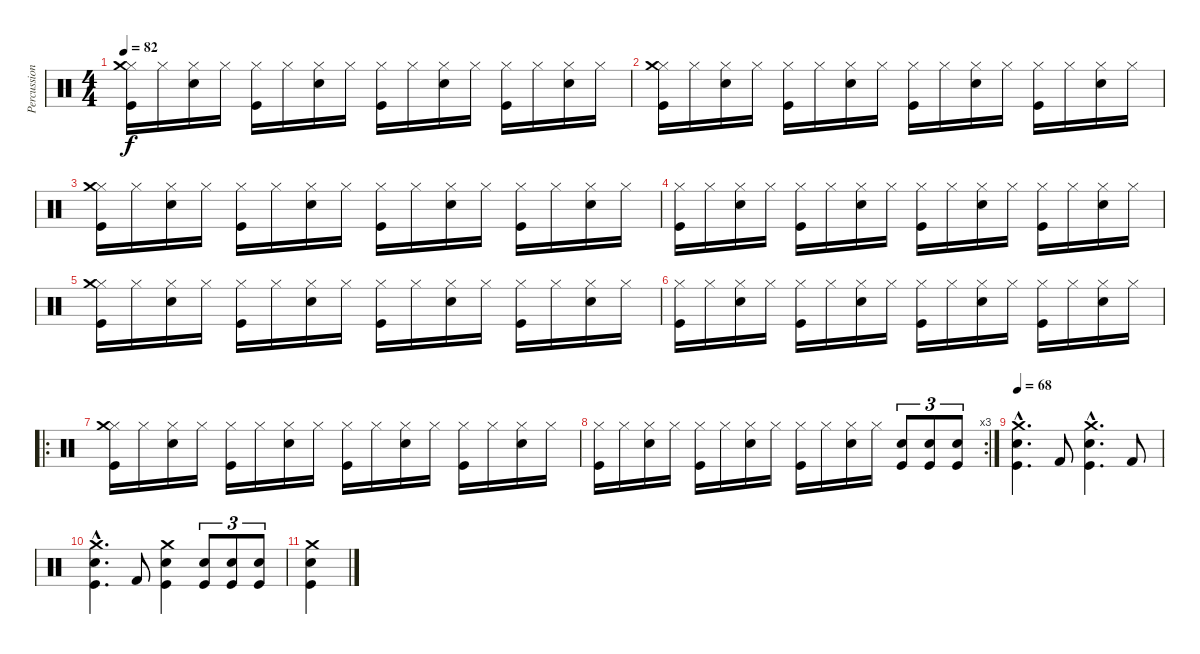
\track ("Percussions" "Percussion") {instrument percussion}
\staff {score}
\articulation defaults
\ts (4 4)
\tempo 82
\clef neutral
\ks c
("Hi-Hat (closed)" "Crash medium (hit)" "Kick (hit)").16{dy f} "Hi-Hat (closed)".16 ("Hi-Hat (closed)" "Snare (hit) 2").16 "Hi-Hat (closed)".16 ("Hi-Hat (closed)" "Kick (hit)").16 "Hi-Hat (closed)".16 ("Hi-Hat (closed)" "Snare (hit) 2").16 "Hi-Hat (closed)".16 ("Hi-Hat (closed)" "Kick (hit)").16 "Hi-Hat (closed)".16 ("Hi-Hat (closed)" "Snare (hit) 2").16 "Hi-Hat (closed)".16 ("Hi-Hat (closed)" "Kick (hit)").16 "Hi-Hat (closed)".16 ("Hi-Hat (closed)" "Snare (hit) 2").16 "Hi-Hat (closed)".16 |
("Hi-Hat (closed)" "Crash medium (hit)" "Kick (hit)").16 "Hi-Hat (closed)".16 ("Hi-Hat (closed)" "Snare (hit) 2").16 "Hi-Hat (closed)".16 ("Hi-Hat (closed)" "Kick (hit)").16 "Hi-Hat (closed)".16 ("Hi-Hat (closed)" "Snare (hit) 2").16 "Hi-Hat (closed)".16 ("Hi-Hat (closed)" "Kick (hit)").16 "Hi-Hat (closed)".16 ("Hi-Hat (closed)" "Snare (hit) 2").16 "Hi-Hat (closed)".16 ("Hi-Hat (closed)" "Kick (hit)").16 "Hi-Hat (closed)".16 ("Hi-Hat (closed)" "Snare (hit) 2").16 "Hi-Hat (closed)".16 |
("Hi-Hat (closed)" "Crash medium (hit)" "Kick (hit)").16 "Hi-Hat (closed)".16 ("Hi-Hat (closed)" "Snare (hit) 2").16 "Hi-Hat (closed)".16 ("Hi-Hat (closed)" "Kick (hit)").16 "Hi-Hat (closed)".16 ("Hi-Hat (closed)" "Snare (hit) 2").16 "Hi-Hat (closed)".16 ("Hi-Hat (closed)" "Kick (hit)").16 "Hi-Hat (closed)".16 ("Hi-Hat (closed)" "Snare (hit) 2").16 "Hi-Hat (closed)".16 ("Hi-Hat (closed)" "Kick (hit)").16 "Hi-Hat (closed)".16 ("Hi-Hat (closed)" "Snare (hit) 2").16 "Hi-Hat (closed)".16 |
("Hi-Hat (closed)" "Kick (hit)").16 "Hi-Hat (closed)".16 ("Hi-Hat (closed)" "Snare (hit) 2").16 "Hi-Hat (closed)".16 ("Hi-Hat (closed)" "Kick (hit)").16 "Hi-Hat (closed)".16 ("Hi-Hat (closed)" "Snare (hit) 2").16 "Hi-Hat (closed)".16 ("Hi-Hat (closed)" "Kick (hit)").16 "Hi-Hat (closed)".16 ("Hi-Hat (closed)" "Snare (hit) 2").16 "Hi-Hat (closed)".16 ("Hi-Hat (closed)" "Kick (hit)").16 "Hi-Hat (closed)".16 ("Hi-Hat (closed)" "Snare (hit) 2").16 "Hi-Hat (closed)".16 |
("Hi-Hat (closed)" "Crash medium (hit)" "Kick (hit)").16 "Hi-Hat (closed)".16 ("Hi-Hat (closed)" "Snare (hit) 2").16 "Hi-Hat (closed)".16 ("Hi-Hat (closed)" "Kick (hit)").16 "Hi-Hat (closed)".16 ("Hi-Hat (closed)" "Snare (hit) 2").16 "Hi-Hat (closed)".16 ("Hi-Hat (closed)" "Kick (hit)").16 "Hi-Hat (closed)".16 ("Hi-Hat (closed)" "Snare (hit) 2").16 "Hi-Hat (closed)".16 ("Hi-Hat (closed)" "Kick (hit)").16 "Hi-Hat (closed)".16 ("Hi-Hat (closed)" "Snare (hit) 2").16 "Hi-Hat (closed)".16 |
("Hi-Hat (closed)" "Kick (hit)").16 "Hi-Hat (closed)".16 ("Hi-Hat (closed)" "Snare (hit) 2").16 "Hi-Hat (closed)".16 ("Hi-Hat (closed)" "Kick (hit)").16 "Hi-Hat (closed)".16 ("Hi-Hat (closed)" "Snare (hit) 2").16 "Hi-Hat (closed)".16 ("Hi-Hat (closed)" "Kick (hit)").16 "Hi-Hat (closed)".16 ("Hi-Hat (closed)" "Snare (hit) 2").16 "Hi-Hat (closed)".16 ("Hi-Hat (closed)" "Kick (hit)").16 "Hi-Hat (closed)".16 ("Hi-Hat (closed)" "Snare (hit) 2").16 "Hi-Hat (closed)".16 |
\ro
("Hi-Hat (closed)" "Crash medium (hit)" "Kick (hit)").16 "Hi-Hat (closed)".16 ("Hi-Hat (closed)" "Snare (hit) 2").16 "Hi-Hat (closed)".16 ("Hi-Hat (closed)" "Kick (hit)").16 "Hi-Hat (closed)".16 ("Hi-Hat (closed)" "Snare (hit) 2").16 "Hi-Hat (closed)".16 ("Hi-Hat (closed)" "Kick (hit)").16 "Hi-Hat (closed)".16 ("Hi-Hat (closed)" "Snare (hit) 2").16 "Hi-Hat (closed)".16 ("Hi-Hat (closed)" "Kick (hit)").16 "Hi-Hat (closed)".16 ("Hi-Hat (closed)" "Snare (hit) 2").16 "Hi-Hat (closed)".16 |
\rc 3
("Hi-Hat (closed)" "Kick (hit)").16 "Hi-Hat (closed)".16 ("Hi-Hat (closed)" "Snare (hit) 2").16 "Hi-Hat (closed)".16 ("Hi-Hat (closed)" "Kick (hit)").16 "Hi-Hat (closed)".16 ("Hi-Hat (closed)" "Snare (hit) 2").16 "Hi-Hat (closed)".16 ("Hi-Hat (closed)" "Kick (hit)").16 "Hi-Hat (closed)".16 ("Hi-Hat (closed)" "Snare (hit) 2").16 "Hi-Hat (closed)".16 ("Snare (hit) 2" "Kick (hit)").8{tu (3 2)} ("Snare (hit) 2" "Kick (hit)").8{tu (3 2)} ("Snare (hit) 2" "Kick (hit)").8{tu (3 2)} |
\tempo 68
("Crash medium (hit)"{hac} "Snare (hit) 2"{hac} "Kick (hit)"{hac}).4{d} "Kick (hit) 2".8 ("Crash medium (hit)"{hac} "Snare (hit) 2"{hac} "Kick (hit)"{hac}).4{d} "Kick (hit) 2".8 |
("Crash medium (hit)"{hac} "Snare (hit) 2"{hac} "Kick (hit)"{hac}).4{d} "Kick (hit) 2".8 ("Crash medium (hit)" "Snare (hit) 2" "Kick (hit)").4 ("Snare (hit) 2" "Kick (hit)").8{tu (3 2)} ("Snare (hit) 2" "Kick (hit)").8{tu (3 2)} ("Snare (hit) 2" "Kick (hit)").8{tu (3 2)} |
("Crash medium (hit)" "Snare (hit) 2" "Kick (hit)").4
